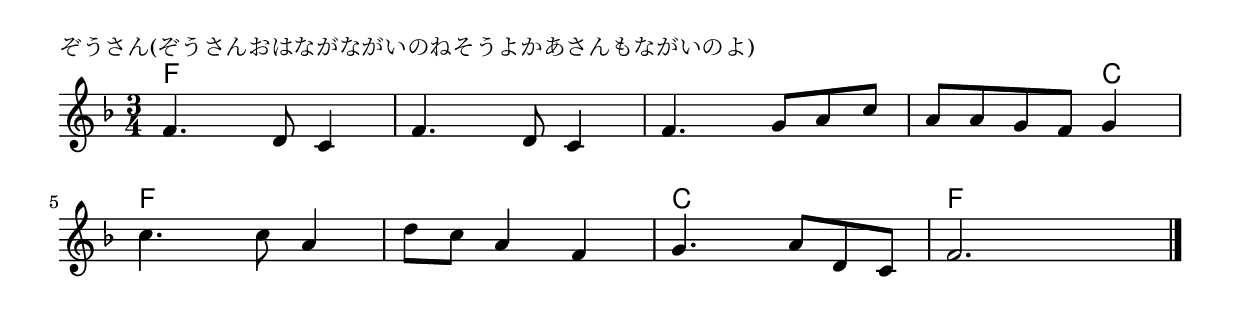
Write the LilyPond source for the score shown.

\version "2.18.2"

% ぞうさん(ぞうさんおはながながいのねそうよかあさんもながいのよ)

\header {
piece = "ぞうさん(ぞうさんおはながながいのねそうよかあさんもながいのよ)"
}

melody =
\relative c' {
\key f \major
\time 3/4
\set Score.tempoHideNote = ##t
\tempo 4=90
\numericTimeSignature
%
f4. d8 c4 |
f4. d8 c4 |
f4. g8 a c |
a a g f g4 |
\break
c4. c8 a4 |
d8 c a4 f |
g4. a8 d, c |
f2. |



\bar "|."
}
\score {
<<
\chords {
\set noChordSymbol = ""
\set chordChanges=##t
%%
f4 f f f f f f f f f f c
f f f f f f c c c f f f



}
\new Staff {\melody}
>>
\layout {
line-width = #190
indent = 0\mm
}
\midi {}
}